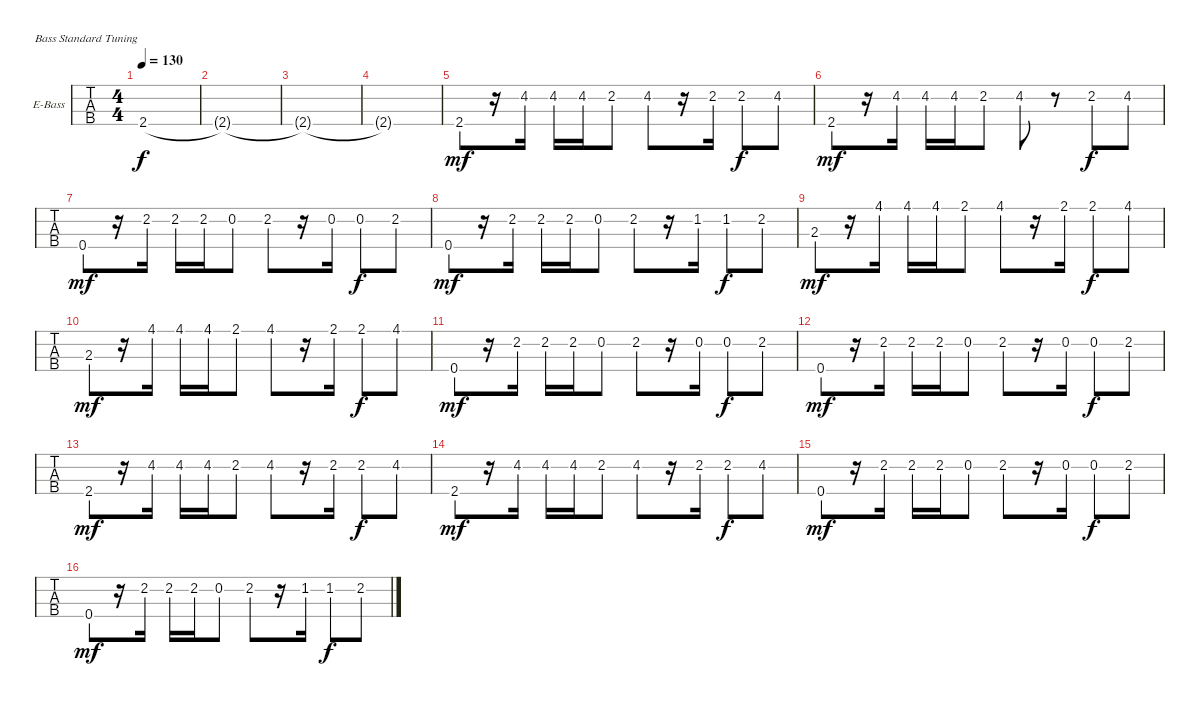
\bracketExtendMode groupsimilarinstruments
\firstSystemTrackNameOrientation horizontal
\otherSystemsTrackNameOrientation horizontal
\track ("BASS" "E-Bass") {instrument electricbassfinger}
\staff {tabs}
\tuning (G2 D2 A1 E1)
\ts (4 4)
\tempo 130
\clef f4
\scale
0.322751
\ks f#minor
2.4.1{dy f} |
\scale
0.333333 2.4{t}.1 |
\scale
0.333333 2.4{t}.1 |
\scale
0.333333 2.4{t}.1 |
\scale
0.333333 2.4{ac st}.8{dy mf} r.16 4.2{ac st}.16 4.2{ac st}.16 4.2{ac st}.16 2.2{ac st}.8 4.2{ac st}.8 r.16 2.2{ac st}.16 2.2.8{dy f} 4.2.8 |
\scale
0.333333 2.4{ac st}.8{dy mf} r.16 4.2{ac st}.16 4.2{ac st}.16 4.2{ac st}.16 2.2{ac st}.8 4.2{ac st}.8 r.8 2.2.8{dy f} 4.2.8 |
\scale
0.333333 0.4{ac st}.8{dy mf} r.16 2.2{ac st}.16 2.2{ac st}.16 2.2{ac st}.16 0.2{ac st}.8 2.2{ac st}.8 r.16 0.2{ac st}.16 0.2.8{dy f} 2.2.8 |
\scale
0.333333 0.4{ac st}.8{dy mf} r.16 2.2{ac st}.16 2.2{ac st}.16 2.2{ac st}.16 0.2{ac st}.8 2.2{ac st}.8 r.16 1.2{ac st}.16 1.2.8{dy f} 2.2.8 |
\scale
0.333333 2.3{ac st}.8{dy mf} r.16 4.1{ac st}.16 4.1{ac st}.16 4.1{ac st}.16 2.1{ac st}.8 4.1{ac st}.8 r.16 2.1{ac st}.16 2.1.8{dy f} 4.1.8 |
\scale
0.333333 2.3{ac st}.8{dy mf} r.16 4.1{ac st}.16 4.1{ac st}.16 4.1{ac st}.16 2.1{ac st}.8 4.1{ac st}.8 r.16 2.1{ac st}.16 2.1.8{dy f} 4.1.8 |
\scale
0.333333 0.4{ac st}.8{dy mf} r.16 2.2{ac st}.16 2.2{ac st}.16 2.2{ac st}.16 0.2{ac st}.8 2.2{ac st}.8 r.16 0.2{ac st}.16 0.2.8{dy f} 2.2.8 |
\scale
0.333333 0.4{ac st}.8{dy mf} r.16 2.2{ac st}.16 2.2{ac st}.16 2.2{ac st}.16 0.2{ac st}.8 2.2{ac st}.8 r.16 0.2{ac st}.16 0.2.8{dy f} 2.2.8 |
\scale
0.333333 2.4{ac st}.8{dy mf} r.16 4.2{ac st}.16 4.2{ac st}.16 4.2{ac st}.16 2.2{ac st}.8 4.2{ac st}.8 r.16 2.2{ac st}.16 2.2.8{dy f} 4.2.8 |
\scale
0.333333 2.4{ac st}.8{dy mf} r.16 4.2{ac st}.16 4.2{ac st}.16 4.2{ac st}.16 2.2{ac st}.8 4.2{ac st}.8 r.16 2.2{ac st}.16 2.2.8{dy f} 4.2.8 |
\scale
0.333333 0.4{ac st}.8{dy mf} r.16 2.2{ac st}.16 2.2{ac st}.16 2.2{ac st}.16 0.2{ac st}.8 2.2{ac st}.8 r.16 0.2{ac st}.16 0.2.8{dy f} 2.2.8 |
\scale
0.333333 0.4{ac st}.8{dy mf} r.16 2.2{ac st}.16 2.2{ac st}.16 2.2{ac st}.16 0.2{ac st}.8 2.2{ac st}.8 r.16 1.2{ac st}.16 1.2.8{dy f} 2.2.8
